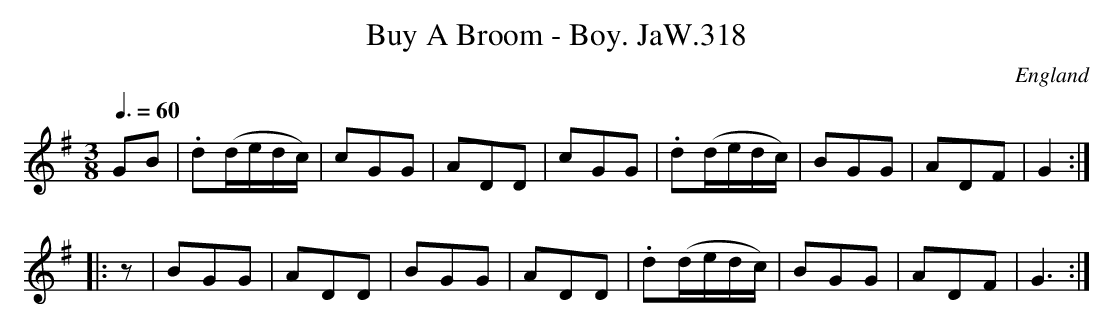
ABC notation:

X:1
T:Buy A Broom - Boy. JaW.318
L:1/8
M:3/8
O:England
Q:3/8=60
K:G
GB|.d(d/e/d/c/)|cGG|ADD|cGG|\
.d(d/e/d/c/)|BGG|ADF|G2:|!
|:z|BGG|ADD|BGG|ADD|\
.d(d/e/d/c/)|BGG|ADF|G3:|
